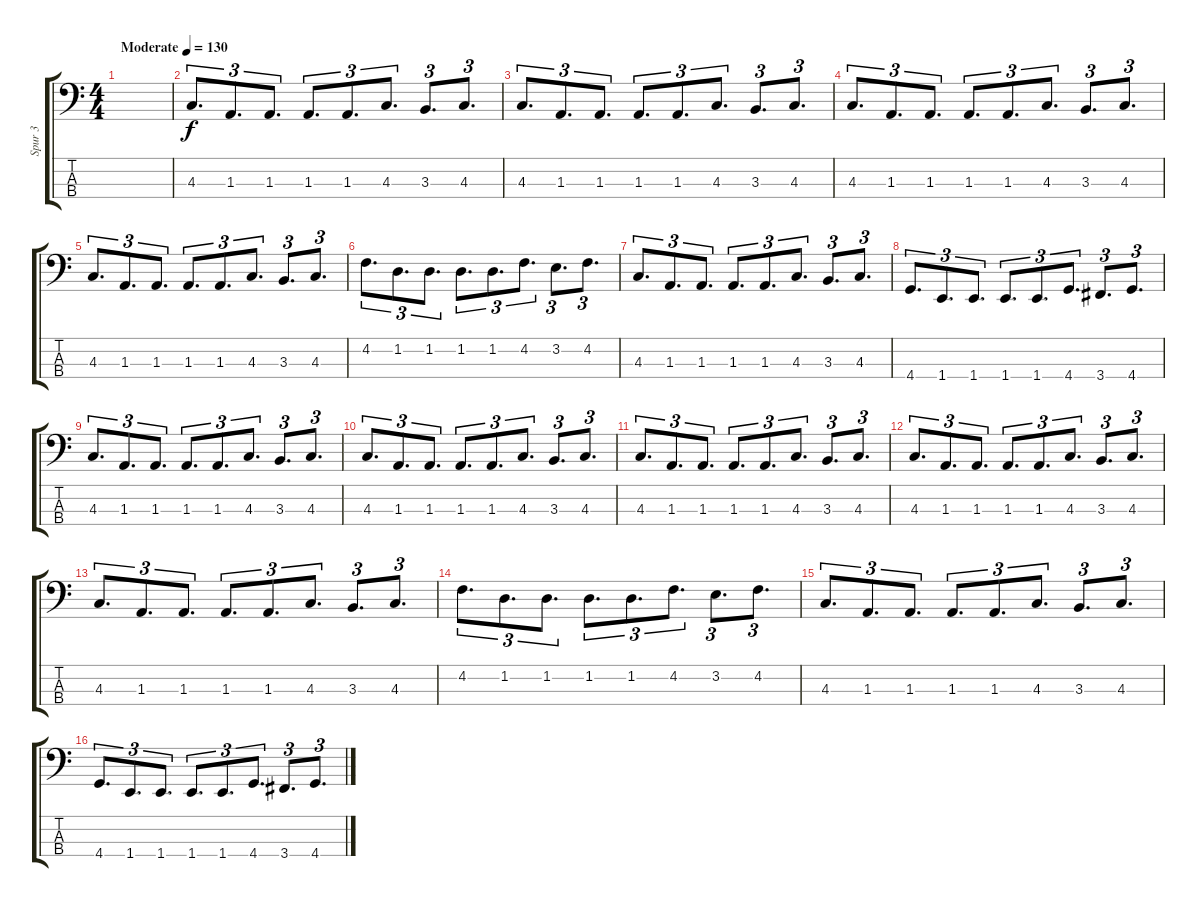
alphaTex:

\track ("Spur 3" "Spur 3") {instrument electricbassfinger}
\staff {score tabs}
\tuning (Gb2 Db2 Ab1 Eb1) {hide}
\ts (4 4)
\tempo (130 "Moderate")
\clef f4
\ks c
|
4.3.8{d tu (3 2)} 1.3.8{d tu (3 2)} 1.3.8{d tu (3 2)} 1.3.8{d tu (3 2)} 1.3.8{d tu (3 2)} 4.3.8{d tu (3 2)} 3.3.8{d tu (3 2)} 4.3.8{d tu (3 2)} |
4.3.8{d tu (3 2)} 1.3.8{d tu (3 2)} 1.3.8{d tu (3 2)} 1.3.8{d tu (3 2)} 1.3.8{d tu (3 2)} 4.3.8{d tu (3 2)} 3.3.8{d tu (3 2)} 4.3.8{d tu (3 2)} |
4.3.8{d tu (3 2)} 1.3.8{d tu (3 2)} 1.3.8{d tu (3 2)} 1.3.8{d tu (3 2)} 1.3.8{d tu (3 2)} 4.3.8{d tu (3 2)} 3.3.8{d tu (3 2)} 4.3.8{d tu (3 2)} |
4.3.8{d tu (3 2)} 1.3.8{d tu (3 2)} 1.3.8{d tu (3 2)} 1.3.8{d tu (3 2)} 1.3.8{d tu (3 2)} 4.3.8{d tu (3 2)} 3.3.8{d tu (3 2)} 4.3.8{d tu (3 2)} |
4.2.8{d tu (3 2)} 1.2.8{d tu (3 2)} 1.2.8{d tu (3 2)} 1.2.8{d tu (3 2)} 1.2.8{d tu (3 2)} 4.2.8{d tu (3 2)} 3.2.8{d tu (3 2)} 4.2.8{d tu (3 2)} |
4.3.8{d tu (3 2)} 1.3.8{d tu (3 2)} 1.3.8{d tu (3 2)} 1.3.8{d tu (3 2)} 1.3.8{d tu (3 2)} 4.3.8{d tu (3 2)} 3.3.8{d tu (3 2)} 4.3.8{d tu (3 2)} |
4.4.8{d tu (3 2)} 1.4.8{d tu (3 2)} 1.4.8{d tu (3 2)} 1.4.8{d tu (3 2)} 1.4.8{d tu (3 2)} 4.4.8{d tu (3 2)} 3.4.8{d tu (3 2)} 4.4.8{d tu (3 2)} |
4.3.8{d tu (3 2)} 1.3.8{d tu (3 2)} 1.3.8{d tu (3 2)} 1.3.8{d tu (3 2)} 1.3.8{d tu (3 2)} 4.3.8{d tu (3 2)} 3.3.8{d tu (3 2)} 4.3.8{d tu (3 2)} |
4.3.8{d tu (3 2)} 1.3.8{d tu (3 2)} 1.3.8{d tu (3 2)} 1.3.8{d tu (3 2)} 1.3.8{d tu (3 2)} 4.3.8{d tu (3 2)} 3.3.8{d tu (3 2)} 4.3.8{d tu (3 2)} |
4.3.8{d tu (3 2)} 1.3.8{d tu (3 2)} 1.3.8{d tu (3 2)} 1.3.8{d tu (3 2)} 1.3.8{d tu (3 2)} 4.3.8{d tu (3 2)} 3.3.8{d tu (3 2)} 4.3.8{d tu (3 2)} |
4.3.8{d tu (3 2)} 1.3.8{d tu (3 2)} 1.3.8{d tu (3 2)} 1.3.8{d tu (3 2)} 1.3.8{d tu (3 2)} 4.3.8{d tu (3 2)} 3.3.8{d tu (3 2)} 4.3.8{d tu (3 2)} |
4.3.8{d tu (3 2)} 1.3.8{d tu (3 2)} 1.3.8{d tu (3 2)} 1.3.8{d tu (3 2)} 1.3.8{d tu (3 2)} 4.3.8{d tu (3 2)} 3.3.8{d tu (3 2)} 4.3.8{d tu (3 2)} |
4.2.8{d tu (3 2)} 1.2.8{d tu (3 2)} 1.2.8{d tu (3 2)} 1.2.8{d tu (3 2)} 1.2.8{d tu (3 2)} 4.2.8{d tu (3 2)} 3.2.8{d tu (3 2)} 4.2.8{d tu (3 2)} |
4.3.8{d tu (3 2)} 1.3.8{d tu (3 2)} 1.3.8{d tu (3 2)} 1.3.8{d tu (3 2)} 1.3.8{d tu (3 2)} 4.3.8{d tu (3 2)} 3.3.8{d tu (3 2)} 4.3.8{d tu (3 2)} |
4.4.8{d tu (3 2)} 1.4.8{d tu (3 2)} 1.4.8{d tu (3 2)} 1.4.8{d tu (3 2)} 1.4.8{d tu (3 2)} 4.4.8{d tu (3 2)} 3.4.8{d tu (3 2)} 4.4.8{d tu (3 2)}
